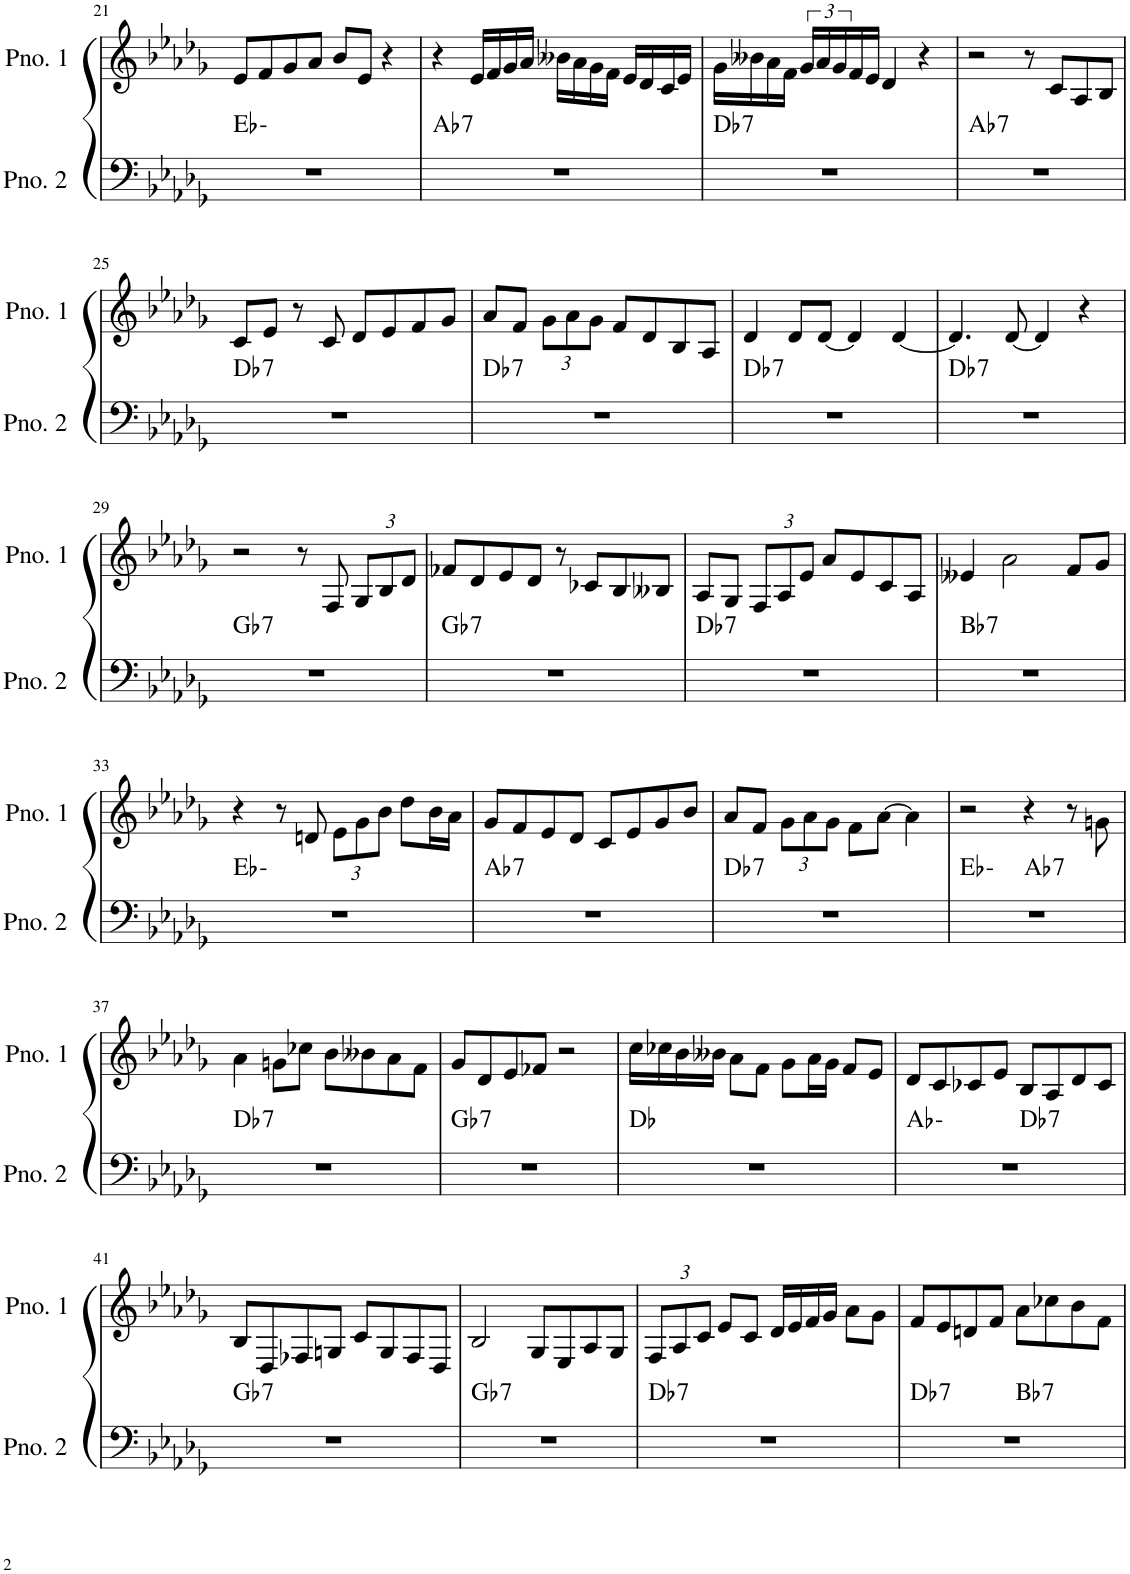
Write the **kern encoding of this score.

**kern	**harte	**kern
*part2	*part2	*part1
*staff2	*	*staff1
*I"ピアノ 2	*	*I"ピアノ 1
!!LO:PB:g=z
*clefF4	*	*clefG2
*k[b-e-a-d-g-]	*	*k[b-e-a-d-g-]
*M4/4	*	*M4/4
=21	=21	=21
1r	Eb:min	8e-/L
.	.	8f/
.	.	8g-/
.	.	8a-/J
.	.	8b-/L
.	.	8e-/J
.	.	4r
=22	=22	=22
!	!LO:H:kt=7	!
1r	Ab:7	4r
.	.	16e-/LL
.	.	16f/
.	.	16g-/
.	.	16a-/JJ
.	.	16b--X\LL
.	.	16a-\
.	.	16g-\
.	.	16f\JJ
.	.	16e-/LL
.	.	16d-/
.	.	16c/
.	.	16e-/JJ
=23	=23	=23
!	!LO:H:kt=7	!
1r	Db:7	16g-\LL
.	.	16b--X\
.	.	16a-\
.	.	16f\JJ
.	.	24g-/LL
.	.	24a-/
.	.	24g-/
.	.	16f/
.	.	16e-/JJ
.	.	4d-/
.	.	4r
=24	=24	=24
!	!LO:H:kt=7	!
1r	Ab:7	2r
.	.	8r
.	.	8c/L
.	.	8A-/
.	.	8B-/J
!!LO:LB:g=z
=25	=25	=25
!	!LO:H:kt=7	!
1r	Db:7	8c/L
.	.	8e-/J
.	.	8r
.	.	8c/
.	.	8d-/L
.	.	8e-/
.	.	8f/
.	.	8g-/J
=26	=26	=26
!	!LO:H:kt=7	!
1r	Db:7	8a-/L
.	.	8f/J
*	*	*Xbrackettup
.	.	12g-\L
.	.	12a-\
.	.	12g-\J
.	.	8f/L
.	.	8d-/
.	.	8B-/
.	.	8A-/J
=27	=27	=27
!	!LO:H:kt=7	!
1r	Db:7	4d-/
.	.	8d-/L
.	.	[8d-/J
.	.	4d-/]
.	.	[4d-/
=28	=28	=28
!	!LO:H:kt=7	!
1r	Db:7	4.d-/]
.	.	[8d-/
.	.	4d-/]
.	.	4r
!!LO:LB:g=z
=29	=29	=29
!	!LO:H:kt=7	!
1r	Gb:7	2r
.	.	8r
.	.	8F/
.	.	12G-/L
.	.	12B-/
.	.	12d-/J
=30	=30	=30
!	!LO:H:kt=7	!
1r	Gb:7	8f-X/L
.	.	8d-/
.	.	8e-/
.	.	8d-/J
.	.	8r
.	.	8c-X/L
.	.	8B-/
.	.	8B--X/J
=31	=31	=31
!	!LO:H:kt=7	!
1r	Db:7	8A-/L
.	.	8G-/J
.	.	12F/L
.	.	12A-/
.	.	12e-/J
.	.	8a-/L
.	.	8e-/
.	.	8c/
.	.	8A-/J
=32	=32	=32
!	!LO:H:kt=7	!
1r	Bb:7	4e--X/
.	.	2a-\
.	.	8f/L
.	.	8g-/J
!!LO:LB:g=z
=33	=33	=33
1r	Eb:min	4r
.	.	8r
.	.	8dn/
.	.	12e-\L
.	.	12g-\
.	.	12b-\J
.	.	8dd-\L
.	.	16b-\L
.	.	16a-\JJ
=34	=34	=34
!	!LO:H:kt=7	!
1r	Ab:7	8g-/L
.	.	8f/
.	.	8e-/
.	.	8d-/J
.	.	8c/L
.	.	8e-/
.	.	8g-/
.	.	8b-/J
=35	=35	=35
!	!LO:H:kt=7	!
1r	Db:7	8a-/L
.	.	8f/J
.	.	12g-\L
.	.	12a-\
.	.	12g-\J
.	.	8f\L
.	.	[8a-\J
.	.	4a-\]
=36	=36	=36
*^	*	*
1r	2ryy	Eb:min	2r
!	!	!LO:H:kt=7	!
.	2ryy	Ab:7	4r
.	.	.	8r
.	.	.	8gn\
!!LO:LB:g=z
=37	=37	=37	=37
!	!	!LO:H:kt=7	!
*v	*v	*	*
1r	Db:7	4a-\
.	.	8gn\L
.	.	8cc-X\J
.	.	8b-\L
.	.	8b--X\
.	.	8a-\
.	.	8f\J
=38	=38	=38
!	!LO:H:kt=7	!
1r	Gb:7	8g-/L
.	.	8d-/
.	.	8e-/
.	.	8f-X/J
.	.	2r
=39	=39	=39
1r	Db:maj	16cc\LL
.	.	16cc-X\
.	.	16b-\
.	.	16b--X\JJ
.	.	8a-\L
.	.	8f\J
.	.	8g-\L
.	.	16a-\L
.	.	16g-\JJ
.	.	8f/L
.	.	8e-/J
=40	=40	=40
*^	*	*
1r	2ryy	Ab:min	8d-/L
.	.	.	8c/
.	.	.	8c-X/
.	.	.	8e-/J
!	!	!LO:H:kt=7	!
.	2ryy	Db:7	8B-/L
.	.	.	8A-/
.	.	.	8d-/
.	.	.	8c-/J
!!LO:LB:g=z
=41	=41	=41	=41
!	!	!LO:H:kt=7	!
*v	*v	*	*
1r	Gb:7	8B-/L
.	.	8D-/
.	.	8F-X/
.	.	8Gn/J
.	.	8c/L
.	.	8G/
.	.	8F-/
.	.	8D-/J
=42	=42	=42
!	!LO:H:kt=7	!
1r	Gb:7	2B-/
.	.	8G-/L
.	.	8E-/
.	.	8A-/
.	.	8G-/J
=43	=43	=43
!	!LO:H:kt=7	!
1r	Db:7	12F/L
.	.	12A-/
.	.	12c/J
.	.	8e-/L
.	.	8c/J
.	.	16d-/LL
.	.	16e-/
.	.	16f/
.	.	16g-/JJ
.	.	8a-\L
.	.	8g-\J
=44	=44	=44
!	!LO:H:kt=7	!
*^	*	*
1r	2ryy	Db:7	8f/L
.	.	.	8e-/
.	.	.	8dn/
.	.	.	8f/J
!	!	!LO:H:kt=7	!
.	2ryy	Bb:7	8a-\L
.	.	.	8cc-X\
.	.	.	8b-\
.	.	.	8f\J
*v	*v	*	*
=	=	=
*-	*-	*-
